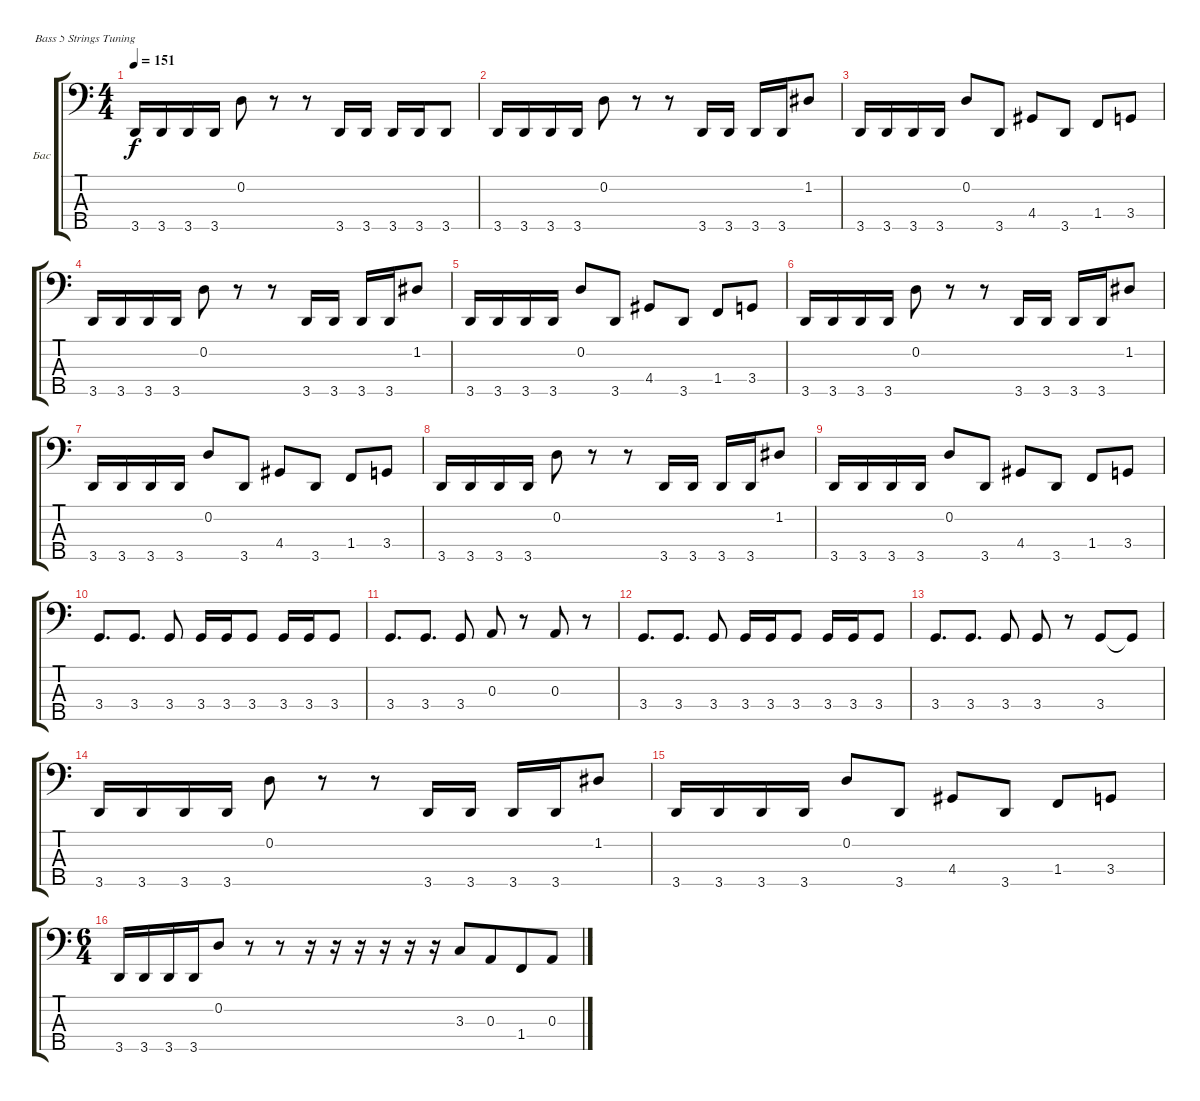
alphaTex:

\bracketExtendMode groupsimilarinstruments
\firstSystemTrackNameOrientation horizontal
\otherSystemsTrackNameOrientation horizontal
\track ("Бас 1" "Бас") {instrument electricbassfinger}
\staff {score tabs}
\tuning (G2 D2 A1 E1 B0)
\ts (4 4)
\tempo 151
\clef f4
\ks c
3.5.16{dy f} 3.5.16 3.5.16 3.5.16 0.2.8 r.8 r.8 3.5.16 3.5.16 3.5.16 3.5.16 3.5.8 |
3.5.16 3.5.16 3.5.16 3.5.16 0.2.8 r.8 r.8 3.5.16 3.5.16 3.5.16 3.5.16 1.2.8 |
3.5.16 3.5.16 3.5.16 3.5.16 0.2.8 3.5.8 4.4.8 3.5.8 1.4.8 3.4.8 |
3.5.16 3.5.16 3.5.16 3.5.16 0.2.8 r.8 r.8 3.5.16 3.5.16 3.5.16 3.5.16 1.2.8 |
3.5.16 3.5.16 3.5.16 3.5.16 0.2.8 3.5.8 4.4.8 3.5.8 1.4.8 3.4.8 |
3.5.16 3.5.16 3.5.16 3.5.16 0.2.8 r.8 r.8 3.5.16 3.5.16 3.5.16 3.5.16 1.2.8 |
3.5.16 3.5.16 3.5.16 3.5.16 0.2.8 3.5.8 4.4.8 3.5.8 1.4.8 3.4.8 |
3.5.16 3.5.16 3.5.16 3.5.16 0.2.8 r.8 r.8 3.5.16 3.5.16 3.5.16 3.5.16 1.2.8 |
3.5.16 3.5.16 3.5.16 3.5.16 0.2.8 3.5.8 4.4.8 3.5.8 1.4.8 3.4.8 |
3.4.8{d} 3.4.8{d} 3.4.8 3.4.16 3.4.16 3.4.8 3.4.16 3.4.16 3.4.8 |
3.4.8{d} 3.4.8{d} 3.4.8 0.3.8 r.8 0.3.8 r.8 |
3.4.8{d} 3.4.8{d} 3.4.8 3.4.16 3.4.16 3.4.8 3.4.16 3.4.16 3.4.8 |
3.4.8{d} 3.4.8{d} 3.4.8 3.4.8 r.8 3.4.8 3.4{t}.8 |
3.5.16 3.5.16 3.5.16 3.5.16 0.2.8 r.8 r.8 3.5.16 3.5.16 3.5.16 3.5.16 1.2.8 |
3.5.16 3.5.16 3.5.16 3.5.16 0.2.8 3.5.8 4.4.8 3.5.8 1.4.8 3.4.8 |
\ts (6 4)
\beaming (8 6 6)
3.5.16 3.5.16 3.5.16 3.5.16 0.2.8 r.8 r.8 r.16 r.16 r.16 r.16 r.16 r.16 3.3.8 0.3.8 1.4.8 0.3.8
